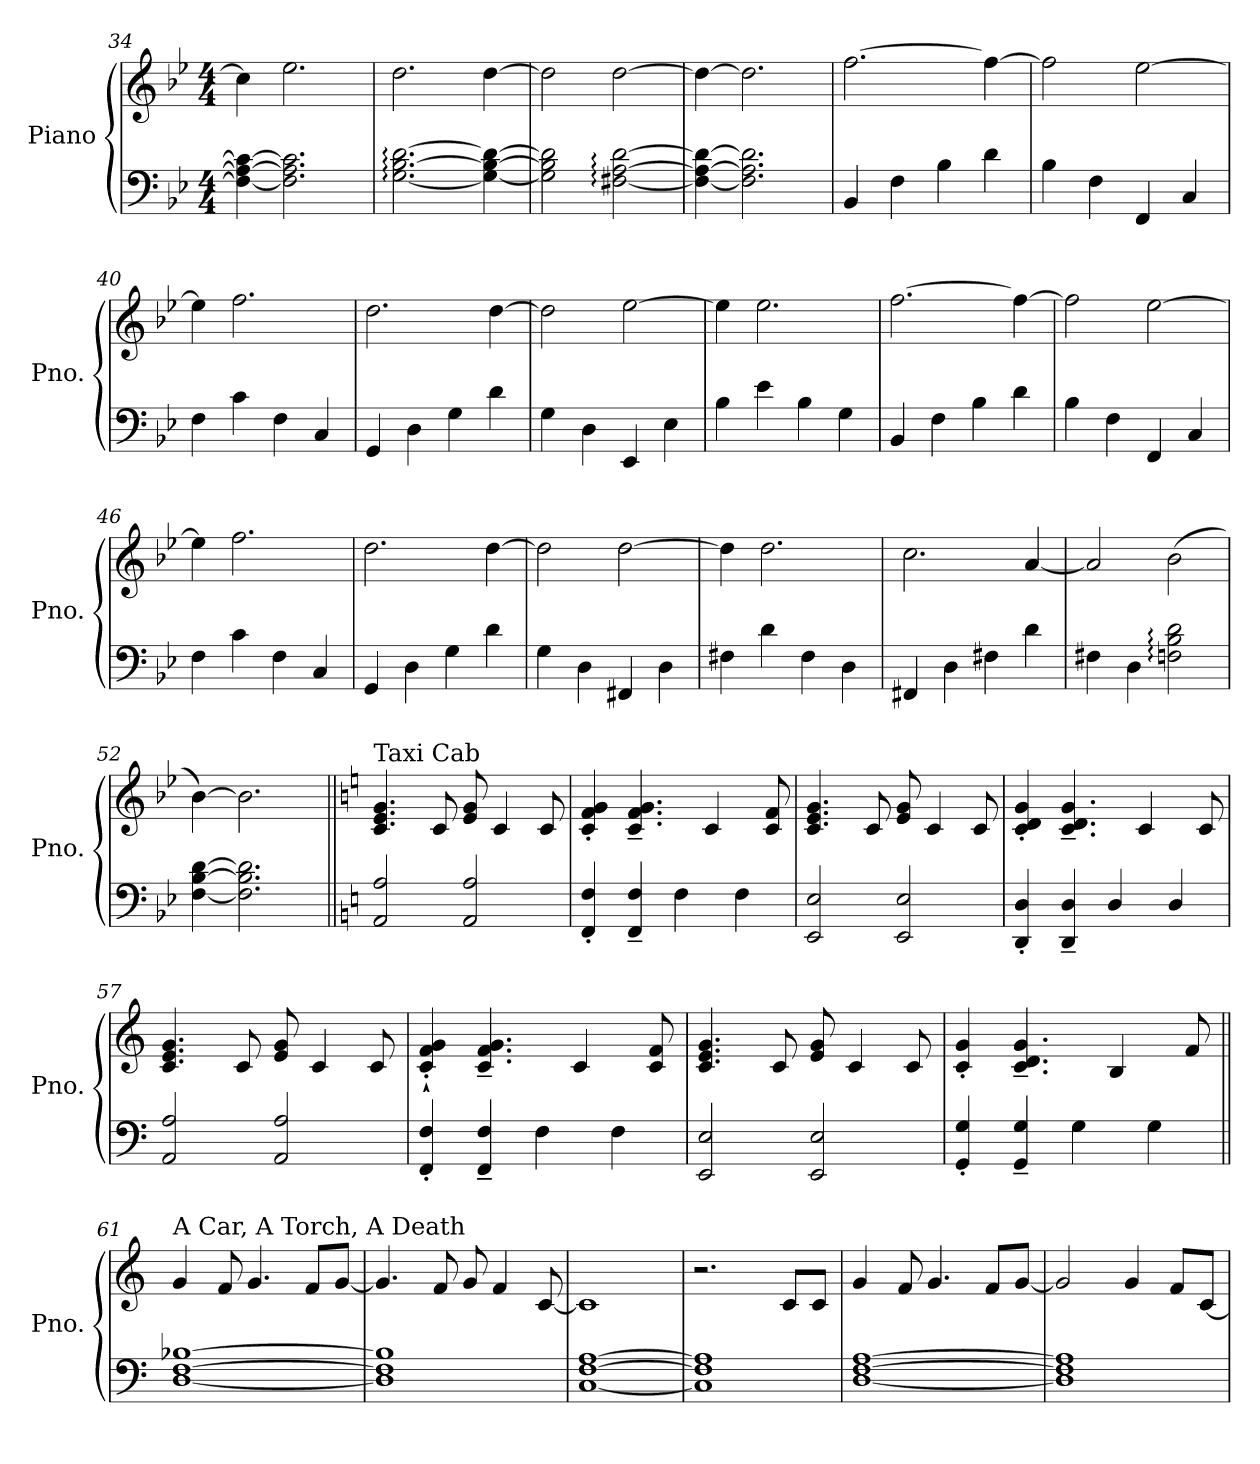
**kern	**kern	**dynam
*part1	*part1	*part1
*staff2	*staff1	*staff1/2
*I"Piano	*	*
*I'Pno.	*	*
*clefF4	*clefG2	*
*k[b-e-]	*k[b-e-]	*
*M4/4	*M4/4	*
=34	=34	=34
4F\_ 4A\_ 4c\_	4cc\]	.
2.F\] 2.A\] 2.c\]	2.ee-\	.
=35	=35	=35
[2.G\: [2.B-\: [2.d\:	2.dd\	.
4G\_ 4B-\_ 4d\_	[4dd\	.
=36	=36	=36
2G\] 2B-\] 2d\]	2dd\]	.
[2F#X\: [2A\: [2d\:	[2dd\	.
=37	=37	=37
4F#\_ 4A\_ 4d\_	4dd\_	.
2.F#\] 2.A\] 2.d\]	2.dd\]	.
=38	=38	=38
4BB-/	[2.ff\	.
4F\	.	.
4B-\	.	.
4d\	4ff\_	.
!!LO:PB:g=z
=39	=39	=39
4B-\	2ff\]	.
4F\	.	.
4FF/	[2ee-\	.
4C/	.	.
=40	=40	=40
4F\	4ee-\]	.
4c\	2.ff\	.
4F\	.	.
4C/	.	.
=41	=41	=41
4GG/	2.dd\	.
4D\	.	.
4G\	.	.
4d\	[4dd\	.
=42	=42	=42
4G\	2dd\]	.
4D\	.	.
4EE-/	[2ee-\	.
4E-\	.	.
=43	=43	=43
4B-\	4ee-\]	.
4e-\	2.ee-\	.
4B-\	.	.
4G\	.	.
=44	=44	=44
4BB-/	[2.ff\	.
4F\	.	.
4B-\	.	.
4d\	4ff\_	.
=45	=45	=45
4B-\	2ff\]	.
4F\	.	.
4FF/	[2ee-\	.
4C/	.	.
=46	=46	=46
4F\	4ee-\]	.
4c\	2.ff\	.
4F\	.	.
4C/	.	.
=47	=47	=47
4GG/	2.dd\	.
4D\	.	.
4G\	.	.
4d\	[4dd\	.
!!LO:LB:g=z
=48	=48	=48
4G\	2dd\]	.
4D\	.	.
4FF#X/	[2dd\	.
4D\	.	.
=49	=49	=49
4F#X\	4dd\]	.
4d\	2.dd\	.
4F#\	.	.
4D\	.	.
=50	=50	=50
4FF#X/	2.cc\	.
4D\	.	.
4F#X\	.	.
4d\	[4a/	.
=51	=51	=51
4F#X\	2a/]	.
4D\	.	.
2Fn\: 2B-\: 2d\:	(2b-\	.
=52	=52	=52
[4F\ [4B-\ [4d\	[4b-\)	.
2.F\] 2.B-\] 2.d\]	2.b-\]	.
=53||	=53||	=53||
*k[]	*k[]	*
*	*MM135	*
!	!LO:TX:a:t=Taxi Cab	!
2AA/ 2A/	4.c/ 4.e/ 4.g/	.
.	8c/	.
2AA/ 2A/	8e/ 8g/	.
.	4c/	.
.	8c/	.
=54	=54	=54
4FF/' 4F/'	4c/' 4f/' 4g/'	.
4FF/~ 4F/~	4.c/~ 4.f/~ 4.g/~	.
4F\	.	.
.	4c/	.
4F\	.	.
.	8c/ 8f/	.
!!LO:LB:g=z
=55	=55	=55
2EE/ 2E/	4.c/ 4.e/ 4.g/	.
.	8c/	.
2EE/ 2E/	8e/ 8g/	.
.	4c/	.
.	8c/	.
=56	=56	=56
4DD/' 4D/'	4c/' 4d/' 4g/'	.
4DD/~ 4D/~	4.c/~ 4.d/~ 4.g/~	.
4D/	.	.
.	4c/	.
4D/	.	.
.	8c/	.
=57	=57	=57
2AA/ 2A/	4.c/ 4.e/ 4.g/	.
.	8c/	.
2AA/ 2A/	8e/ 8g/	.
.	4c/	.
.	8c/	.
=58	=58	=58
4FF/' 4F/'	4c/'` 4f/'` 4g/'`	.
4FF/~ 4F/~	4.c/~ 4.f/~ 4.g/~	.
4F\	.	.
.	4c/	.
4F\	.	.
.	8c/ 8f/	.
=59	=59	=59
2EE/ 2E/	4.c/ 4.e/ 4.g/	.
.	8c/	.
2EE/ 2E/	8e/ 8g/	.
.	4c/	.
.	8c/	.
!!LO:LB:g=z
=60	=60	=60
4GG/' 4G/'	4c/' 4g/'	.
4GG/~ 4G/~	4.c/~ 4.d/~ 4.g/~	.
4G\	.	.
.	4B/	.
4G\	.	.
.	8f/	.
=61||	=61||	=61||
*	*MM140	*
!	!LO:TX:a:t=A Car, A Torch, A Death	!
!	!	!LO:DY:b=2
!	!	!LO:DY:n=1:b
[1D [1F [1B-X	4g/	pp mf
.	8f/	.
.	4.g/	.
.	8f/L	.
.	[8g/J	.
=62	=62	=62
1D] 1F] 1B-]	4.g/]	.
.	8f/	.
.	8g/	.
.	4f/	.
.	[8c/	.
=63	=63	=63
[1C [1F [1A	1c]	.
=64	=64	=64
1C] 1F] 1A]	2.r	.
.	8c/L	.
.	8c/J	.
=65	=65	=65
[1D [1F [1A	4g/	.
.	8f/	.
.	4.g/	.
.	8f/L	.
.	[8g/J	.
=66	=66	=66
1D] 1F] 1A]	2g/]	.
.	4g/	.
.	8f/L	.
.	[8c/J	.
=	=	=
*-	*-	*-
